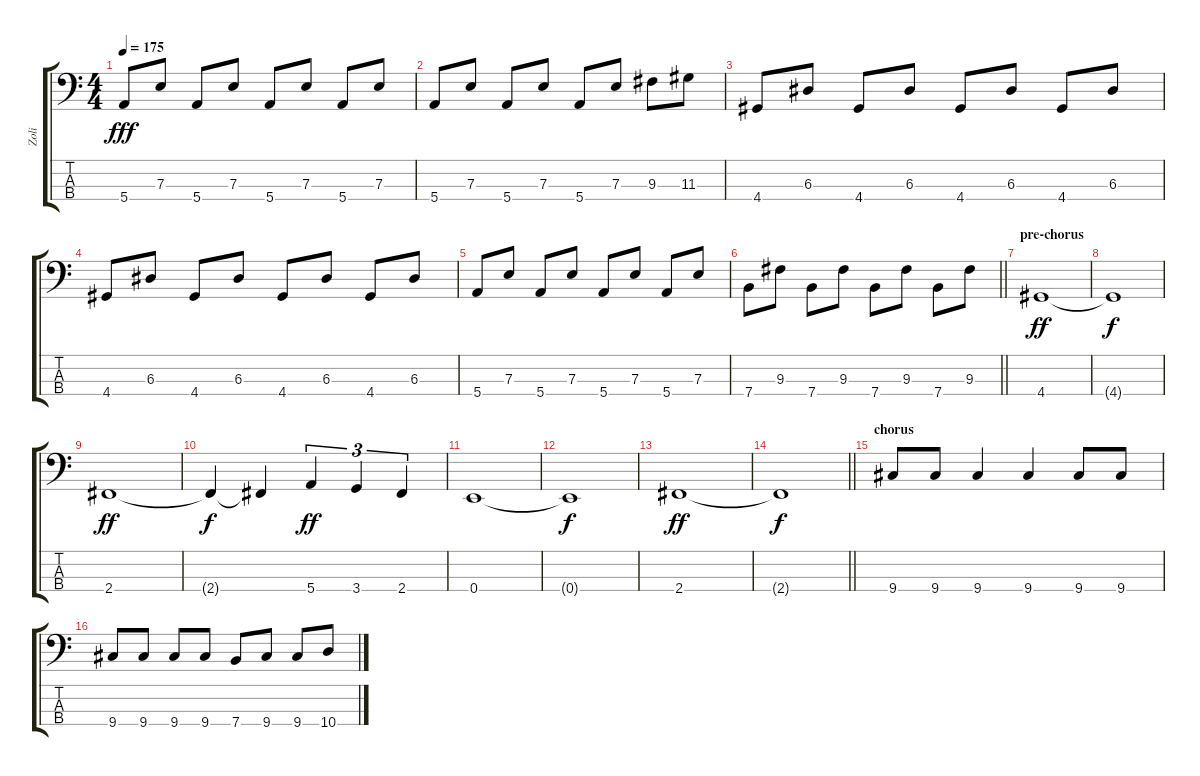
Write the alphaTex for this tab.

\track ("Zoli" "Zoli") {instrument slapbass1}
\staff {score tabs}
\tuning (G2 D2 A1 E1) {hide}
\ts (4 4)
\tempo 175
\clef f4
\ks c
5.4.8{dy fff} 7.3.8 5.4.8 7.3.8 5.4.8 7.3.8 5.4.8 7.3.8 |
5.4.8 7.3.8 5.4.8 7.3.8 5.4.8 7.3.8 9.3.8 11.3.8 |
4.4.8 6.3.8 4.4.8 6.3.8 4.4.8 6.3.8 4.4.8 6.3.8 |
4.4.8 6.3.8 4.4.8 6.3.8 4.4.8 6.3.8 4.4.8 6.3.8 |
5.4.8 7.3.8 5.4.8 7.3.8 5.4.8 7.3.8 5.4.8 7.3.8 |
\barLineRight lightlight
7.4.8 9.3.8 7.4.8 9.3.8 7.4.8 9.3.8 7.4.8 9.3.8 |
\section ("" "pre-chorus")
4.4.1{dy ff} |
4.4{t}.1{dy f} |
2.4.1{dy ff} |
2.4{t}.4{dy f} 2.4{t}.4 5.4.4{tu (3 2) dy ff} 3.4.4{tu (3 2)} 2.4.4{tu (3 2)} |
0.4.1 |
0.4{t}.1{dy f} |
2.4.1{dy ff} |
\barLineRight lightlight
2.4{t}.1{dy f} |
\section ("" "chorus")
9.4.8 9.4.8 9.4.4 9.4.4 9.4.8 9.4.8 |
9.4.8 9.4.8 9.4.8 9.4.8 7.4.8 9.4.8 9.4.8 10.4.8
